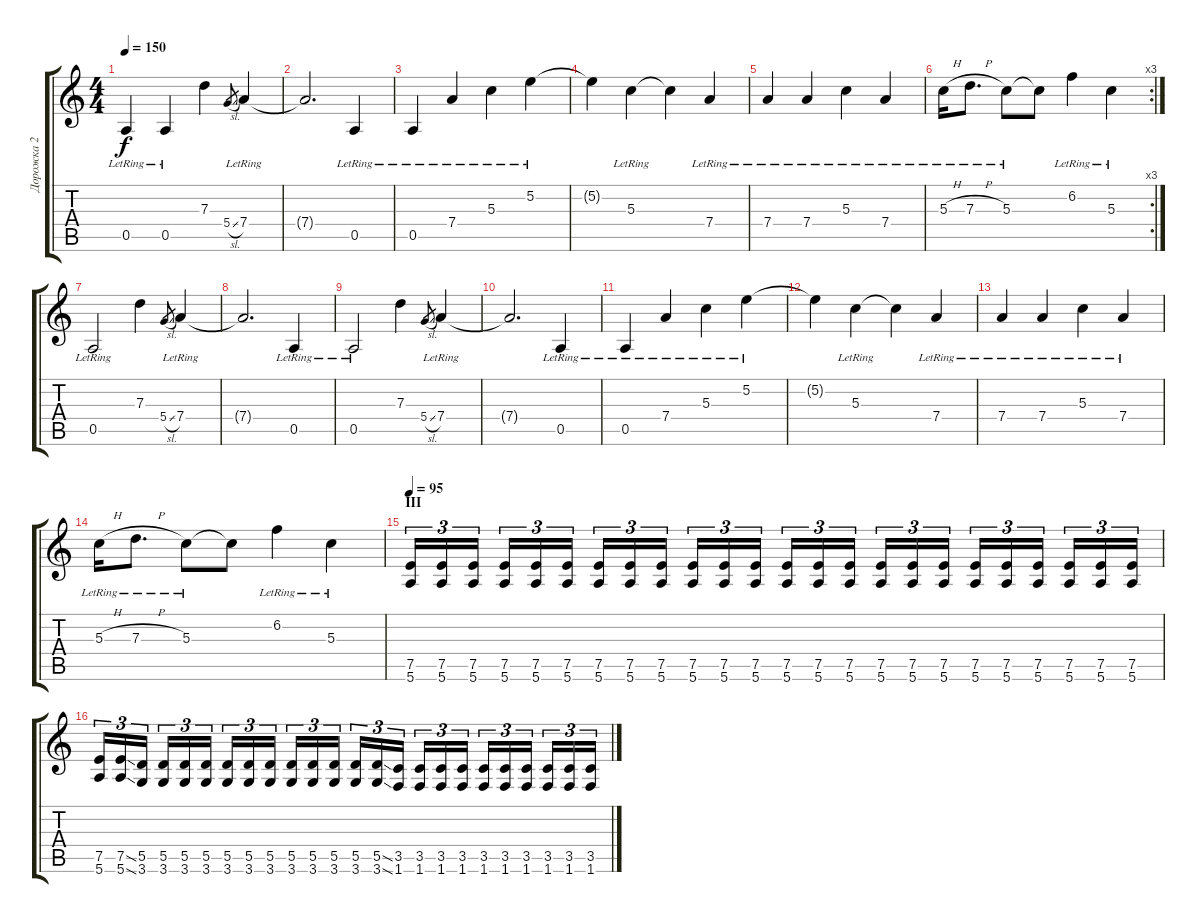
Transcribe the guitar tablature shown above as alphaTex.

\track ("Дорожка 2" "Дорожка 2") {instrument acousticguitarsteel}
\staff {score tabs}
\tuning (E4 B3 G3 D3 A2 E2) {hide}
\ts (4 4)
\tempo 150
\clef g2
\ks c
0.5{lr}.4{dy f} 0.5{lr}.4 7.3.4 5.4{sl}.8{gr} 7.4{lr}.4 |
7.4{t}.2{d} 0.5{lr}.4 |
0.5{lr}.4 7.4{lr}.4 5.3{lr}.4 5.2{lr}.4 |
5.2{t}.4 5.3{lr}.4 5.3{t}.4 7.4{lr}.4 |
7.4{lr}.4 7.4{lr}.4 5.3{lr}.4 7.4{lr}.4 |
\rc 3
5.3{h lr}.16 7.3{h lr}.8{d} 5.3{lr}.8 5.3{t}.8 6.2{lr}.4 5.3{lr}.4 |
0.5{lr}.2 7.3.4 5.4{sl}.8{gr} 7.4{lr}.4 |
7.4{t}.2{d} 0.5{lr}.4 |
0.5{lr}.2 7.3.4 5.4{sl}.8{gr} 7.4{lr}.4 |
7.4{t}.2{d} 0.5{lr}.4 |
0.5{lr}.4 7.4{lr}.4 5.3{lr}.4 5.2{lr}.4 |
5.2{t}.4 5.3{lr}.4 5.3{t}.4 7.4{lr}.4 |
7.4{lr}.4 7.4{lr}.4 5.3{lr}.4 7.4{lr}.4 |
5.3{h lr}.16 7.3{h lr}.8{d} 5.3{lr}.8 5.3{t}.8 6.2{lr}.4 5.3{lr}.4 |
\section ("" "III")
\tempo 95
(7.5 5.6).16{tu (3 2) instrument overdrivenguitar} (7.5 5.6).16{tu (3 2)} (7.5 5.6).16{tu (3 2) beam splitsecondary} (7.5 5.6).16{tu (3 2)} (7.5 5.6).16{tu (3 2)} (7.5 5.6).16{tu (3 2)} (7.5 5.6).16{tu (3 2)} (7.5 5.6).16{tu (3 2)} (7.5 5.6).16{tu (3 2) beam splitsecondary} (7.5 5.6).16{tu (3 2)} (7.5 5.6).16{tu (3 2)} (7.5 5.6).16{tu (3 2)} (7.5 5.6).16{tu (3 2)} (7.5 5.6).16{tu (3 2)} (7.5 5.6).16{tu (3 2) beam splitsecondary} (7.5 5.6).16{tu (3 2)} (7.5 5.6).16{tu (3 2)} (7.5 5.6).16{tu (3 2)} (7.5 5.6).16{tu (3 2)} (7.5 5.6).16{tu (3 2)} (7.5 5.6).16{tu (3 2) beam splitsecondary} (7.5 5.6).16{tu (3 2)} (7.5 5.6).16{tu (3 2)} (7.5 5.6).16{tu (3 2)} |
(7.5 5.6).16{tu (3 2)} (7.5{ss} 5.6{ss}).16{tu (3 2)} (5.5 3.6).16{tu (3 2) beam splitsecondary} (5.5 3.6).16{tu (3 2)} (5.5 3.6).16{tu (3 2)} (5.5 3.6).16{tu (3 2)} (5.5 3.6).16{tu (3 2)} (5.5 3.6).16{tu (3 2)} (5.5 3.6).16{tu (3 2) beam splitsecondary} (5.5 3.6).16{tu (3 2)} (5.5 3.6).16{tu (3 2)} (5.5 3.6).16{tu (3 2)} (5.5 3.6).16{tu (3 2)} (5.5{ss} 3.6{ss}).16{tu (3 2)} (3.5 1.6).16{tu (3 2) beam splitsecondary} (3.5 1.6).16{tu (3 2)} (3.5 1.6).16{tu (3 2)} (3.5 1.6).16{tu (3 2)} (3.5 1.6).16{tu (3 2)} (3.5 1.6).16{tu (3 2)} (3.5 1.6).16{tu (3 2) beam splitsecondary} (3.5 1.6).16{tu (3 2)} (3.5 1.6).16{tu (3 2)} (3.5 1.6).16{tu (3 2)}
